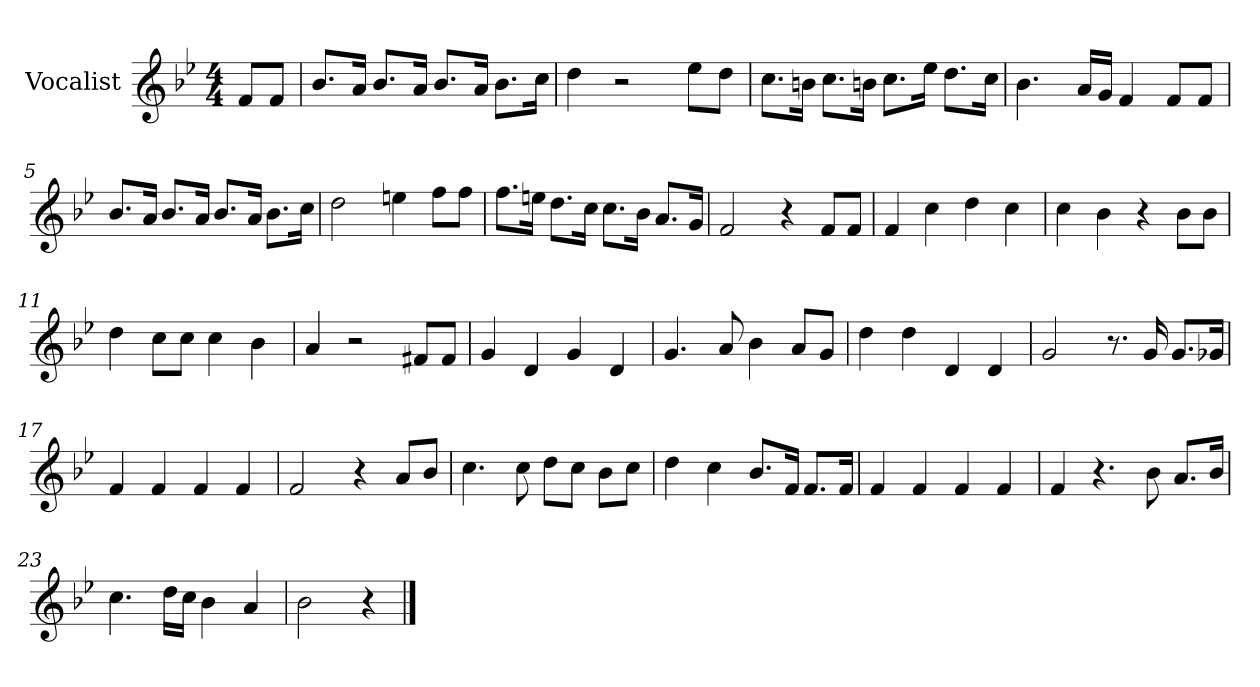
**kern
*part1
*staff1
*I"Vocalist
*k[b-e-]
*B-:
*M4/4
=
8fL
8fJ
=1
8.b-L
16aJk
8.b-L
16aJk
8.b-L
16aJk
8.b-L
16ccJk
=2
4dd
2r
8ee-L
8ddJ
=3
8.ccL
16bnJk
8.ccL
16bnJk
8.ccL
16ee-Jk
8.ddL
16ccJk
=4
4.b-
16aLL
16gJJ
4f
8fL
8fJ
=5
8.b-L
16aJk
8.b-L
16aJk
8.b-L
16aJk
8.b-L
16ccJk
=6
2dd
4een
8ffL
8ffJ
=7
8.ffL
16eenJk
8.ddL
16ccJk
8.ccL
16b-Jk
8.aL
16gJk
=8
2f
4r
8fL
8fJ
=9
4f
4cc
4dd
4cc
=10
4cc
4b-
4r
8b-L
8b-J
=11
4dd
8ccL
8ccJ
4cc
4b-
=12
4a
2r
8f#XL
8f#J
=13
4g
4d
4g
4d
=14
4.g
8a
4b-
8aL
8gJ
=15
4dd
4dd
4d
4d
=16
2g
8.r
16g
8.gL
16g-XJk
=17
4f
4f
4f
4f
=18
2f
4r
8aL
8b-J
=19
4.cc
8cc
8ddL
8ccJ
8b-L
8ccJ
=20
4dd
4cc
8.b-L
16fJk
8.fL
16fJk
=21
4f
4f
4f
4f
=22
4f
4.r
8b-
8.aL
16b-Jk
=23
4.cc
16ddLL
16ccJJ
4b-
4a
=24
2b-
4r
==
*-
